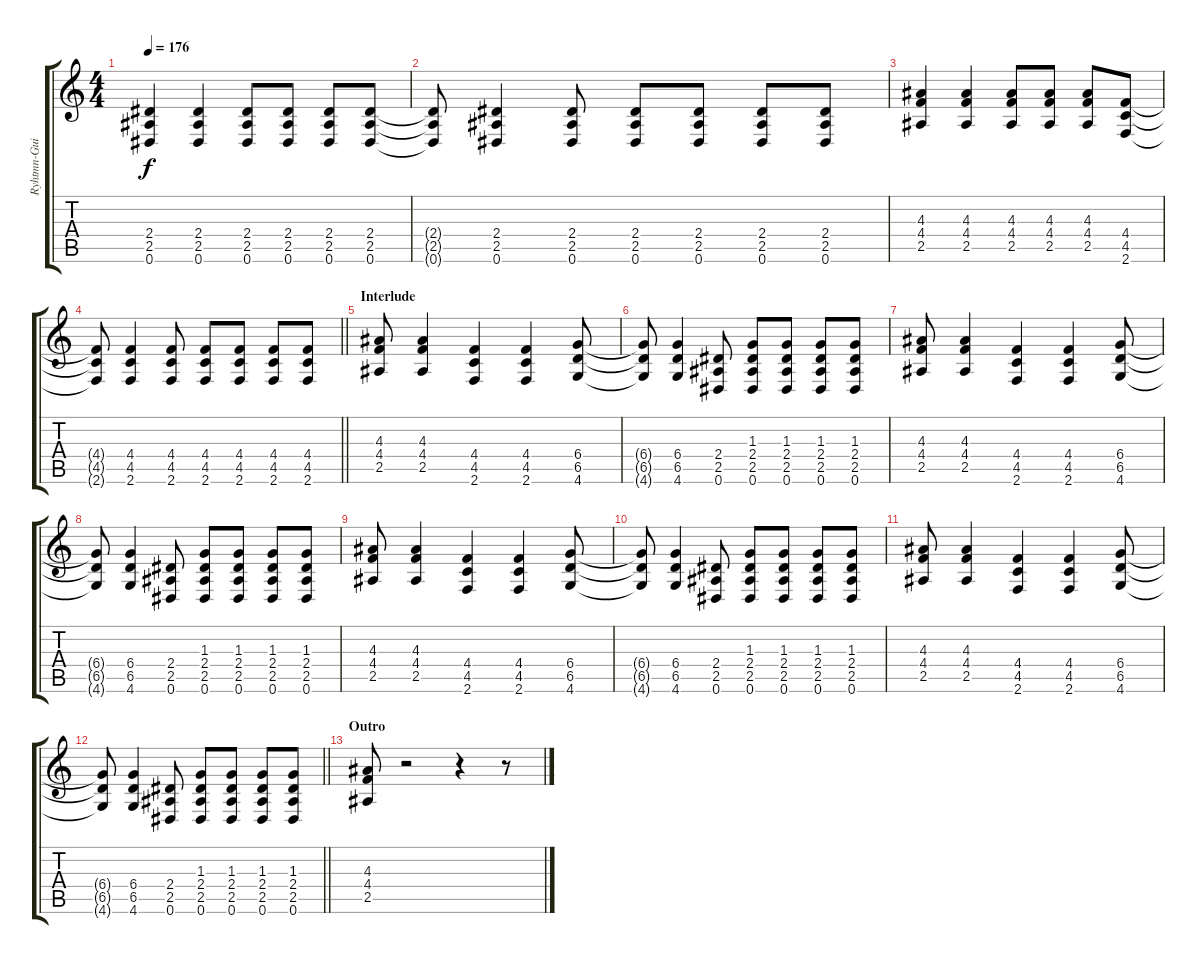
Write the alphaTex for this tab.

\track ("Ryhtmn-Guitar Right" "Ryhtmn-Gui") {instrument distortionguitar}
\staff {score tabs}
\tuning (Eb4 Bb3 Gb3 Db3 Ab2 Eb2) {hide}
\ts (4 4)
\tempo 176
\clef g2
\ks c
(2.4 2.5 0.6).4{dy f} (2.4 2.5 0.6).4 (2.4 2.5 0.6).8 (2.4 2.5 0.6).8 (2.4 2.5 0.6).8 (2.4 2.5 0.6).8 |
(2.4{t} 2.5{t} 0.6{t}).8 (2.4 2.5 0.6).4 (2.4 2.5 0.6).8 (2.4 2.5 0.6).8 (2.4 2.5 0.6).8 (2.4 2.5 0.6).8 (2.4 2.5 0.6).8 |
(4.3 4.4 2.5).4 (4.3 4.4 2.5).4 (4.3 4.4 2.5).8 (4.3 4.4 2.5).8 (4.3 4.4 2.5).8 (4.4 4.5 2.6).8 |
\barLineRight lightlight
(4.4{t} 4.5{t} 2.6{t}).8 (4.4 4.5 2.6).4 (4.4 4.5 2.6).8 (4.4 4.5 2.6).8 (4.4 4.5 2.6).8 (4.4 4.5 2.6).8 (4.4 4.5 2.6).8 |
\section ("" "Interlude")
(4.3 4.4 2.5).8 (4.3 4.4 2.5).4 (4.4 4.5 2.6).4 (4.4 4.5 2.6).4 (6.4 6.5 4.6).8 |
(6.4{t} 6.5{t} 4.6{t}).8 (6.4 6.5 4.6).4 (2.4 2.5 0.6).8 (1.3 2.4 2.5 0.6).8 (1.3 2.4 2.5 0.6).8 (1.3 2.4 2.5 0.6).8 (1.3 2.4 2.5 0.6).8 |
(4.3 4.4 2.5).8 (4.3 4.4 2.5).4 (4.4 4.5 2.6).4 (4.4 4.5 2.6).4 (6.4 6.5 4.6).8 |
(6.4{t} 6.5{t} 4.6{t}).8 (6.4 6.5 4.6).4 (2.4 2.5 0.6).8 (1.3 2.4 2.5 0.6).8 (1.3 2.4 2.5 0.6).8 (1.3 2.4 2.5 0.6).8 (1.3 2.4 2.5 0.6).8 |
(4.3 4.4 2.5).8 (4.3 4.4 2.5).4 (4.4 4.5 2.6).4 (4.4 4.5 2.6).4 (6.4 6.5 4.6).8 |
(6.4{t} 6.5{t} 4.6{t}).8 (6.4 6.5 4.6).4 (2.4 2.5 0.6).8 (1.3 2.4 2.5 0.6).8 (1.3 2.4 2.5 0.6).8 (1.3 2.4 2.5 0.6).8 (1.3 2.4 2.5 0.6).8 |
(4.3 4.4 2.5).8 (4.3 4.4 2.5).4 (4.4 4.5 2.6).4 (4.4 4.5 2.6).4 (6.4 6.5 4.6).8 |
\barLineRight lightlight
(6.4{t} 6.5{t} 4.6{t}).8 (6.4 6.5 4.6).4 (2.4 2.5 0.6).8 (1.3 2.4 2.5 0.6).8 (1.3 2.4 2.5 0.6).8 (1.3 2.4 2.5 0.6).8 (1.3 2.4 2.5 0.6).8 |
\section ("" "Outro")
(4.3 4.4 2.5).8 r.2 r.4 r.8
